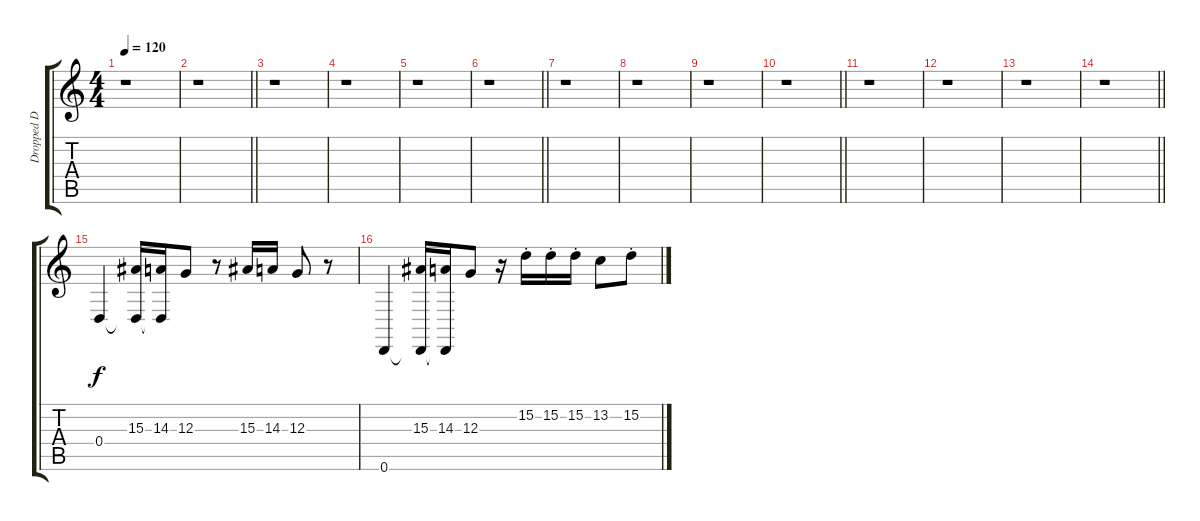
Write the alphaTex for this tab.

\track ("Dropped D" "Dropped D") {instrument lead5charang}
\staff {score tabs}
\tuning (E4 B3 G3 D3 A2 D2) {hide}
\ts (4 4)
\tempo 120
\clef g2
\ks c
r.1{dy f} |
\barLineRight lightlight
r.1 |
r.1 |
r.1 |
r.1 |
\barLineRight lightlight
r.1 |
r.1 |
r.1 |
r.1 |
\barLineRight lightlight
r.1 |
r.1 |
r.1 |
r.1 |
\barLineRight lightlight
r.1 |
0.4.4 (15.3 0.4{t}).16 (14.3 0.4{t}).16 12.3.8 r.8 15.3.16 14.3.16 12.3.8 r.8 |
0.6.4 (15.3 0.6{t}).16 (14.3 0.6{t}).16 12.3.8 r.16 15.2{st}.16 15.2{st}.16 15.2{st}.16 13.2.8 15.2{st}.8
